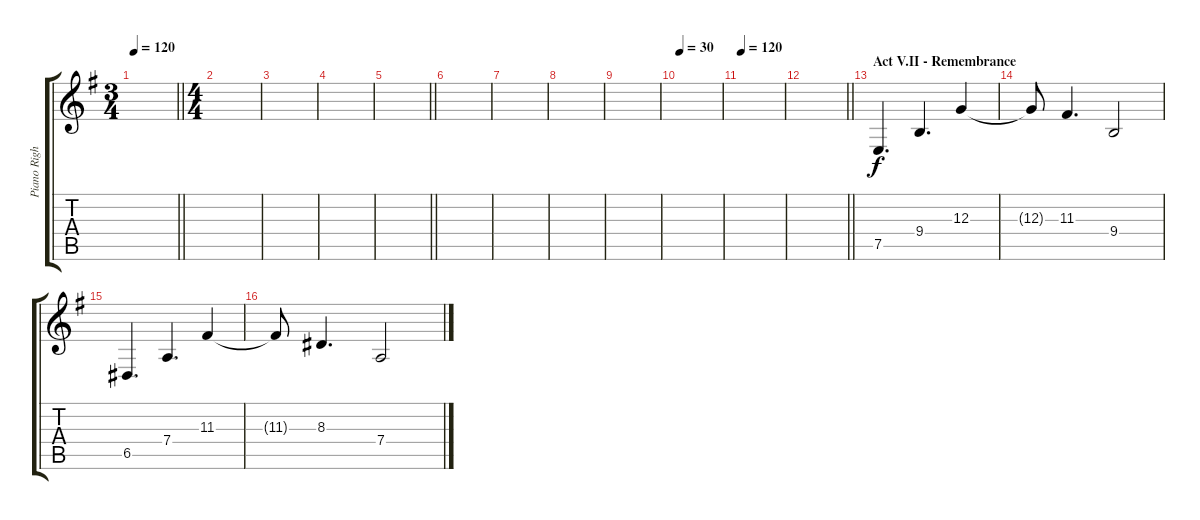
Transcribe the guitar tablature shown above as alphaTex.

\track ("Piano Right Standard" "Piano Righ") {instrument acousticgrandpiano}
\staff {score tabs}
\tuning (E4 B3 G3 D3 A2 E2) {hide}
\ts (3 4)
\tempo 120
\clef g2
\barLineRight lightlight
\ks eminor
|
\ts (4 4)
|
|
|
\barLineRight lightlight
|
|
|
|
|
\tempo 30
|
\tempo 120
|
\barLineRight lightlight
|
\section ("" "Act V.II - Remembrance")
7.5.4{d} 9.4.4{d} 12.3.4 |
12.3{t}.8 11.3.4{d} 9.4.2 |
6.5.4{d} 7.4.4{d} 11.3.4 |
11.3{t}.8 8.3.4{d} 7.4.2
